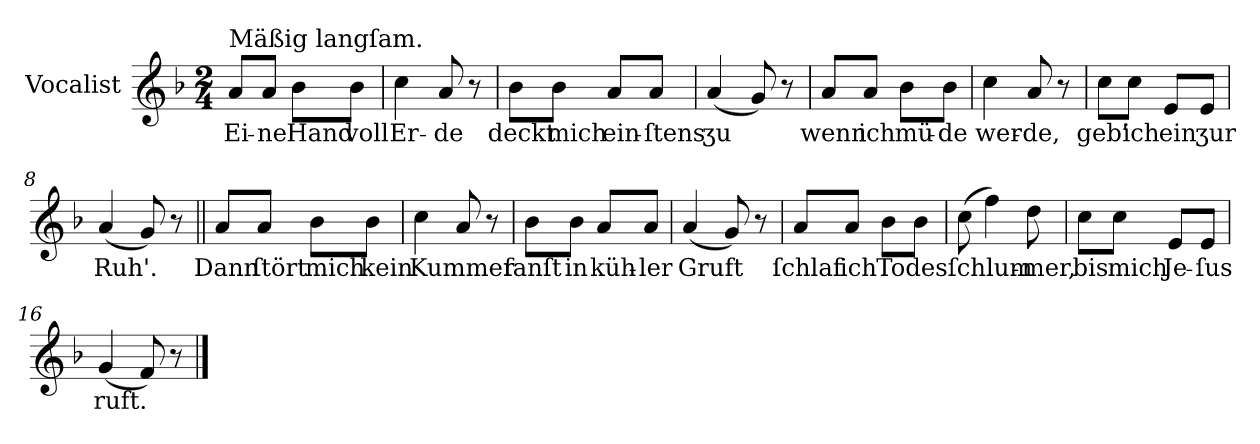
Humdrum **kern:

**kern	**text
*part1	*part1
*staff1	*staff1
*I"Vocalist	*
*clefG2	*
*k[b-]	*
*F:	*
*M2/4	*
=1	=1
!LO:TX:a:t=Mäßig langſam.	!
8a/L	Ei-
8a/J	-ne
8b-\L	Hand
8b-\J	voll
=2	=2
4cc	Er-
8a	-de
8r	.
=3	=3
8b-\L	deckt
8b-\J	mich
8a/L	ein-
8a/J	-ſtens
=4	=4
(4a	ʒu
8g)	.
8r	.
=5	=5
8a/L	wenn
8a/J	ich
8b-\L	mü-
8b-\J	-de
=6	=6
4cc	wer-
8a	-de,
8r	.
=7	=7
8cc\L	geb'
8cc\J	ich
8e/L	ein
8e/J	ʒur
=8	=8
(4a	Ruh'.
8g)	.
8r	.
=9||	=9||
8a/L	Dann
8a/J	ſtört
8b-\L	mich
8b-\J	kein
=10	=10
4cc	Kummer
8a	.
8r	.
=11	=11
8b-\L	ſanſt
8b-\J	in
8a/L	küh-
8a/J	-ler
=12	=12
(4a	Gruft
8g)	.
8r	.
=13	=13
8a/L	ſchlaf
8a/J	ich
8b-\L	Todesſchlum-
8b-\J	.
=14	=14
(8cc	.
4ff)	.
8dd	-mer,
=15	=15
8cc\L	bis
8cc\J	mich
8e/L	Je-
8e/J	-ſus
=16	=16
(4g	ruft.
8f)	.
8r	.
==	==
*-	*-
